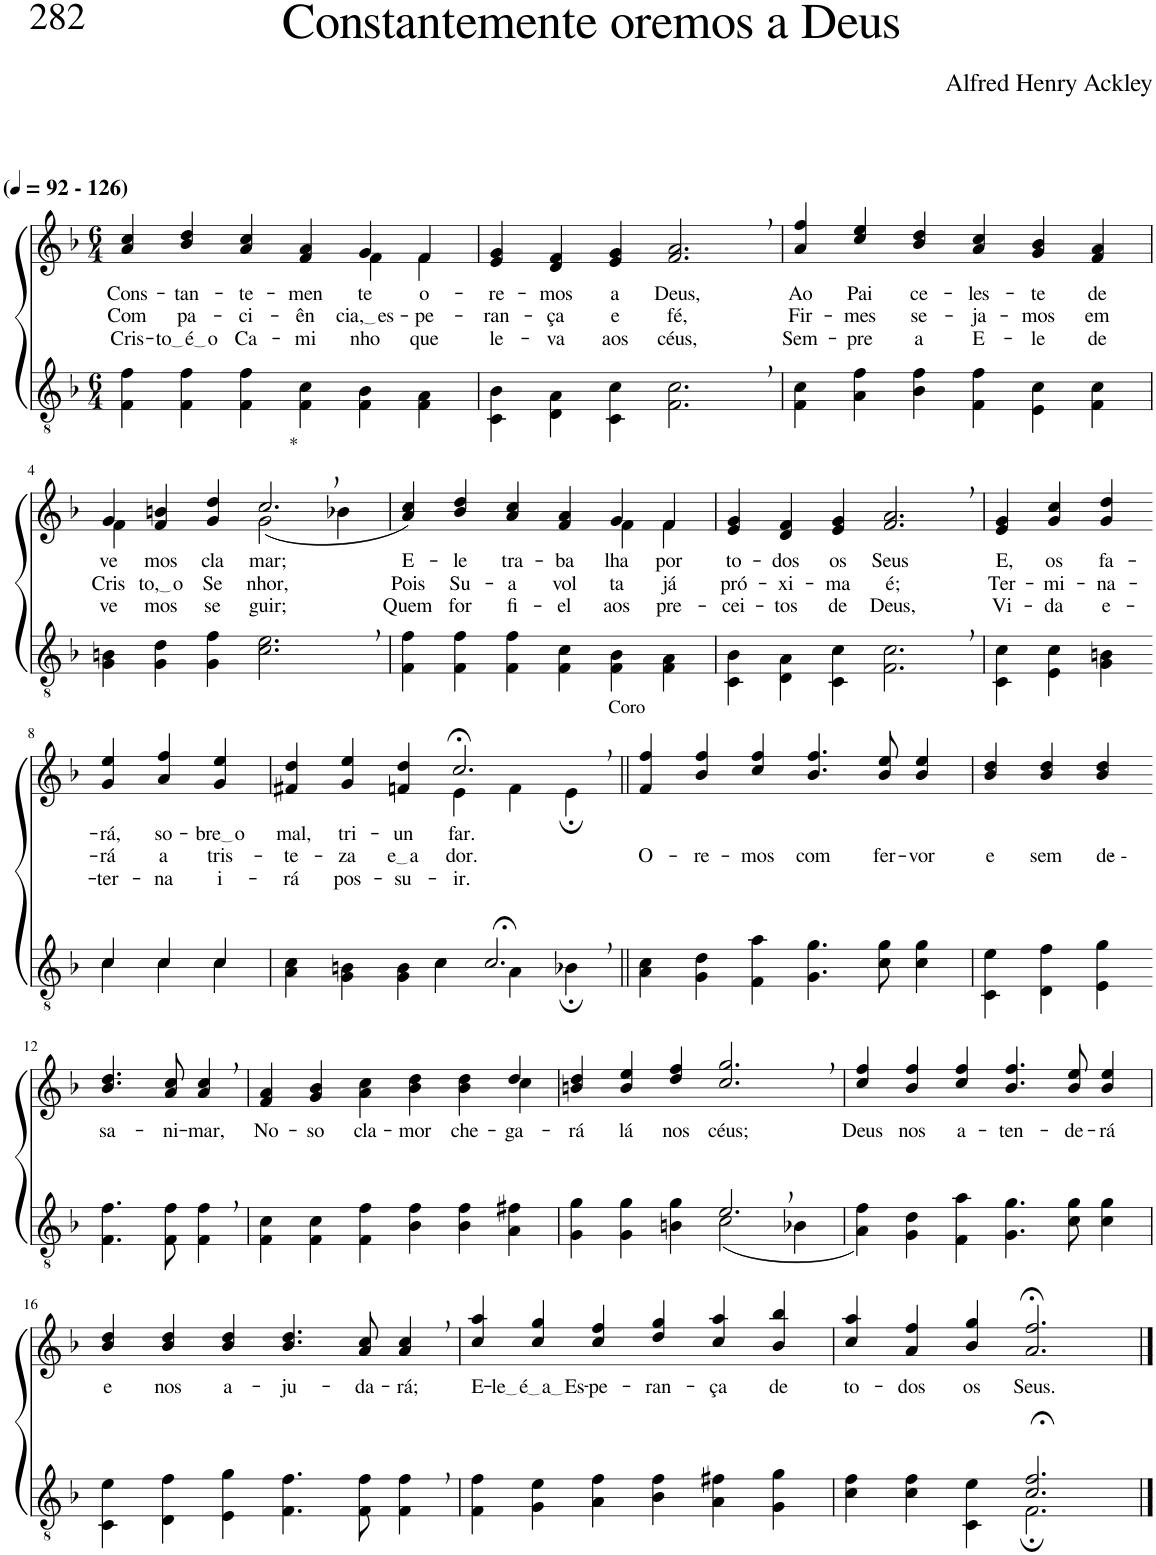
**kern	**kern	**text	**text	**text
*part2	*part1	*part1	*part1	*part1
*staff2	*staff1	*staff1	*staff1	*staff1
*I"Parte III e IV	*I"Parte I e II	*	*	*
*clefGv2	*clefG2	*	*	*
*Trd3c5	*Trd3c5	*	*	*
*k[b-]	*k[b-]	*	*	*
*M6/4	*M6/4	*	*	*
*MM92	*MM92	*	*	*
=1	=1	=1	=1	=1
!	!LO:TX:a:B:t=(	!	!	!
!	!LO:TX:a:B:t=- 126)	!	!	!
!	!	!LO:LY:b	!LO:LY:b	!LO:LY:b
*	*^	*	*	*
4F\ 4f\	4a/ 4cc/	1ryy	Cons-	Com	Cris-
!	!	!	!LO:LY:b	!LO:LY:b	!LO:LY:b
4F\ 4f\	4b-/ 4dd/	.	-tan-	pa-	to é o
!	!	!	!LO:LY:b	!LO:LY:b	!LO:LY:b
4F\ 4f\	4a/ 4cc/	.	-te-	-ci-	Ca-
!	!	!	!LO:LY:b	!LO:LY:b	!LO:LY:b
4F\ 4c\	4f/ 4a/	.	-men-	-ên-	-mi-
!	!	!	!LO:LY:b	!LO:LY:b	!LO:LY:b
4F\ 4B-\	4g/	4f\	-te	cia, es	-nho
!	!	!	!LO:LY:b	!LO:LY:b	!LO:LY:b
4F\ 4A\	4f/	4f\	o-	-pe-	que
=2	=2	=2	=2	=2	=2
!	!	!	!LO:LY:b	!LO:LY:b	!LO:LY:b
*	*v	*v	*	*	*
4C\ 4B-\	4e/ 4g/	-re-	ran-	le-
!	!	!LO:LY:b	!LO:LY:b	!LO:LY:b
4D\ 4A\	4d/ 4f/	-mos	-ça	-va
!	!	!LO:LY:b	!LO:LY:b	!LO:LY:b
4C\ 4c\	4e/ 4g/	a	e	aos
!	!	!LO:LY:b	!LO:LY:b	!LO:LY:b
2.F\, 2.c\,	2.f/, 2.a/,	Deus,	fé,	céus,
=3	=3	=3	=3	=3
!	!	!LO:LY:b	!LO:LY:b	!LO:LY:b
4F\ 4c\	4a/ 4ff/	Ao	Fir-	Sem-
!	!	!LO:LY:b	!LO:LY:b	!LO:LY:b
4A\ 4f\	4cc/ 4ee/	Pai	-mes	-pre
!	!	!LO:LY:b	!LO:LY:b	!LO:LY:b
4B-\ 4f\	4b-/ 4dd/	ce-	se-	a
!	!	!LO:LY:b	!LO:LY:b	!LO:LY:b
4F\ 4f\	4a/ 4cc/	-les-	-ja-	E-
!	!	!LO:LY:b	!LO:LY:b	!LO:LY:b
4E\ 4c\	4g/ 4b-/	-te	-mos	-le
!	!	!LO:LY:b	!LO:LY:b	!LO:LY:b
4F\ 4c\	4f/ 4a/	de-	em	de-
!!LO:LB:g=z
=4	=4	=4	=4	=4
*	*^	*	*	*
!	!	!	!LO:LY:b	!LO:LY:b	!LO:LY:b
*	*	*^	*	*	*
4G\ 4Bn\	4g/	4f\	2.ryy	-ve-	-Cris-	-ve-
!	!	!	!	!LO:LY:b	!LO:LY:b	!LO:LY:b
4G\ 4d\	4f/ 4bn/	1ryy	.	-mos	to, o	-mos
!	!	!	!	!LO:LY:b	!LO:LY:b	!LO:LY:b
4G\ 4f\	4g/ 4dd/	.	.	cla-	Se-	se-
!	!LO:TX:a:t=*	!	!	!	!	!
!	!	!	!	!LO:LY:b	!LO:LY:b	!LO:LY:b
2.c\, 2.e\,	2.cc,/	.	(2g\	-mar;	-nhor,	-guir;
.	.	4ryy	4b-X\	.	.	.
=5	=5	=5	=5	=5	=5	=5
!	!	!	!	!LO:LY:b	!LO:LY:b	!LO:LY:b
*	*	*v	*v	*	*	*
4F\ 4f\	4a/ 4cc/)	1ryy	-E-	Pois	Quem
!	!	!	!LO:LY:b	!LO:LY:b	!LO:LY:b
4F\ 4f\	4b-/ 4dd/	.	-le	Su-	for
!	!	!	!LO:LY:b	!LO:LY:b	!LO:LY:b
4F\ 4f\	4a/ 4cc/	.	tra-	-a	fi-
!	!	!	!LO:LY:b	!LO:LY:b	!LO:LY:b
4F\ 4c\	4f/ 4a/	.	-ba-	vol-	-el
!	!	!	!LO:LY:b	!LO:LY:b	!LO:LY:b
4F\ 4B-\	4g/	4f\	-lha	-ta	aos
!	!	!	!LO:LY:b	!LO:LY:b	!LO:LY:b
4F\ 4A\	4f/	4f\	por	já	pre-
=6	=6	=6	=6	=6	=6
!	!	!	!LO:LY:b	!LO:LY:b	!LO:LY:b
*	*v	*v	*	*	*
4C\ 4B-\	4e/ 4g/	to-	pró-	-cei-
!	!	!LO:LY:b	!LO:LY:b	!LO:LY:b
4D\ 4A\	4d/ 4f/	-dos	-xi-	-tos
!	!	!LO:LY:b	!LO:LY:b	!LO:LY:b
4C\ 4c\	4e/ 4g/	os	-ma	de
!	!	!LO:LY:b	!LO:LY:b	!LO:LY:b
2.F\, 2.c\,	2.f/, 2.a/,	Seus	é;	Deus,
=7	=7	=7	=7	=7
!	!	!LO:LY:b	!LO:LY:b	!LO:LY:b
4C\ 4c\	4e/ 4g/	E,	Ter-	Vi-
!	!	!LO:LY:b	!LO:LY:b	!LO:LY:b
4E\ 4c\	4g/ 4cc/	os	-mi-	-da
!	!	!LO:LY:b	!LO:LY:b	!LO:LY:b
4G\ 4Bn\	4g/ 4dd/	fa-	-na-	e-
!!LO:LB:g=z
=8-	=8-	=8-	=8-	=8-
*^	*	*	*	*
!	!	!	!LO:LY:b	!LO:LY:b	!LO:LY:b
4c/	4c\	4g/ 4ee/	-rá,	rá	-ter-
!	!	!	!LO:LY:b	!LO:LY:b	!LO:LY:b
4c/	4c\	4a/ 4ff/	so-	a	-na
!	!	!	!LO:LY:b	!LO:LY:b	!LO:LY:b
4c/	4c\	4g/ 4ee/	bre o	tris-	i-
=9	=9	=9	=9	=9	=9
!	!	!	!LO:LY:b	!LO:LY:b	!LO:LY:b
*	*	*^	*	*	*
2.ryy	4A\ 4c\	4f#X/ 4dd/	2.ryy	mal,	-te-	-rá
!	!	!	!	!LO:LY:b	!LO:LY:b	!LO:LY:b
.	4G\ 4Bn\	4g/ 4ee/	.	tri-	-za	pos-
!	!	!	!	!LO:LY:b	!LO:LY:b	!LO:LY:b
.	4G\ 4B\	4fn/ 4dd/	.	-un-	e a	-su-
!	!	!	!	!	!LO:LY:b	!LO:LY:b
!	!	!	!	!LO:LY:b	!	!
2.c;<,/	4c\	2.cc;<,/	4e\	far.	dor.	-ir.
.	4A\	.	4f\	.	.	.
!	!	!	!LO:TX:a:t=Coro	!	!	!
.	4B-X;\	.	4e;\	.	.	.
=10||	=10||	=10||	=10||	=10||	=10||	=10||
!	!	!	!	!	!LO:LY:b	!
*v	*v	*	*	*	*	*
*	*v	*v	*	*	*
4A\ 4c\	4f/ 4ff/	.	-O-	.
!	!	!	!LO:LY:b	!
4G\ 4d\	4b-/ 4ff/	.	-re-	.
!	!	!	!LO:LY:b	!
4F\ 4a\	4cc/ 4ff/	.	-mos	.
!	!	!	!LO:LY:b	!
4.G\ 4.g\	4.b-/ 4.ff/	.	com	.
!	!	!	!LO:LY:b	!
8c\ 8g\	8b-/ 8ee/	.	fer-	.
!	!	!	!LO:LY:b	!
4c\ 4g\	4b-/ 4ee/	.	-vor	.
=11	=11	=11	=11	=11
!	!	!	!LO:LY:b	!
4C\ 4e\	4b-/ 4dd/	.	e	.
!	!	!	!LO:LY:b	!
4D\ 4f\	4b-/ 4dd/	.	sem	.
!	!	!	!LO:LY:b	!
4E\ 4g\	4b-/ 4dd/	.	de --	.
!!LO:LB:g=z
=12-	=12-	=12-	=12-	=12-
!	!	!LO:LY:b	!	!
4.F\ 4.f\	4.b-/ 4.dd/	sa-	.	.
!	!	!LO:LY:b	!	!
8F\ 8f\	8a/ 8cc/	-ni-	.	.
!	!	!LO:LY:b	!	!
4F\, 4f\,	4a/, 4cc/,	-mar,	.	.
=13	=13	=13	=13	=13
!	!	!LO:LY:b	!	!
*	*^	*	*	*
4F\ 4c\	4f/ 4a/	4ryy	No-	.	.
!	!	!	!LO:LY:b	!	!
*	*v	*v	*	*	*
4F\ 4c\	4g/ 4b-/	-so	.	.
!	!	!LO:LY:b	!	!
4F\ 4f\	4a\ 4cc\	cla-	.	.
!	!	!LO:LY:b	!	!
4B-\ 4f\	4b-\ 4dd\	-mor	.	.
!	!	!LO:LY:b	!	!
4B-\ 4f\	4b-\ 4dd\	che-	.	.
!	!	!LO:LY:b	!	!
*	*^	*	*	*
4A\ 4f#X\	4dd/	4cc\	-ga-	.	.
=14	=14	=14	=14	=14	=14
*^	*	*	*	*	*
!	!	!	!	!LO:LY:b	!	!
*	*	*v	*v	*	*	*
2.ryy	4G\ 4g\	4bn/ 4dd/	-rá	.	.
!	!	!	!LO:LY:b	!	!
.	4G\ 4g\	4b/ 4ee/	lá	.	.
!	!	!	!LO:LY:b	!	!
.	4Bn\ 4g\	4dd/ 4ff/	nos	.	.
!	!	!	!LO:LY:b	!	!
2.e,/	(2c\	2.cc/, 2.gg/,	céus;	.	.
.	4B-X\	.	.	.	.
=15	=15	=15	=15	=15	=15
!	!	!	!LO:LY:b	!	!
*v	*v	*	*	*	*
4A\ 4f\)	4cc/ 4ff/	Deus	.	.
!	!	!LO:LY:b	!	!
4G\ 4d\	4b-/ 4ff/	nos	.	.
!	!	!LO:LY:b	!	!
4F\ 4a\	4cc/ 4ff/	a-	.	.
!	!	!LO:LY:b	!	!
4.G\ 4.g\	4.b-/ 4.ff/	-ten-	.	.
!	!	!LO:LY:b	!	!
8c\ 8g\	8b-/ 8ee/	-de-	.	.
!	!	!LO:LY:b	!	!
4c\ 4g\	4b-/ 4ee/	-rá	.	.
!!LO:LB:g=z
=16	=16	=16	=16	=16
!	!	!LO:LY:b	!	!
4C\ 4e\	4b-/ 4dd/	e	.	.
!	!	!LO:LY:b	!	!
4D\ 4f\	4b-/ 4dd/	nos	.	.
!	!	!LO:LY:b	!	!
4E\ 4g\	4b-/ 4dd/	a-	.	.
!	!	!LO:LY:b	!	!
4.F\ 4.f\	4.b-/ 4.dd/	-ju-	.	.
!	!	!LO:LY:b	!	!
8F\ 8f\	8a/ 8cc/	-da-	.	.
!	!	!LO:LY:b	!	!
4F\, 4f\,	4a/, 4cc/,	-rá;	.	.
=17	=17	=17	=17	=17
!	!	!LO:LY:b	!	!
4F\ 4f\	4cc/ 4aa/	E-	.	.
!	!	!LO:LY:b	!	!
4G\ 4e\	4cc/ 4gg/	le é a Es	.	.
!	!	!LO:LY:b	!	!
4A\ 4f\	4cc/ 4ff/	-pe-	.	.
!	!	!LO:LY:b	!	!
4B-\ 4f\	4dd/ 4gg/	-ran-	.	.
!	!	!LO:LY:b	!	!
4A\ 4f#X\	4cc/ 4aa/	-ça	.	.
!	!	!LO:LY:b	!	!
4G\ 4g\	4b-/ 4bb-/	de	.	.
=18	=18	=18	=18	=18
*^	*	*	*	*
!	!	!	!LO:LY:b	!	!
2.ryy	4c\ 4f\	4cc/ 4aa/	to-	.	.
!	!	!	!LO:LY:b	!	!
.	4c\ 4f\	4a/ 4ff/	-dos	.	.
!	!	!	!LO:LY:b	!	!
.	4C\ 4e\	4b-/ 4gg/	os	.	.
!	!	!	!LO:LY:b	!	!
2.c/;< 2.f/;<	2.F;\	2.a/;< 2.ff/;<	Seus.	.	.
*v	*v	*	*	*	*
==	==	==	==	==
*-	*-	*-	*-	*-
